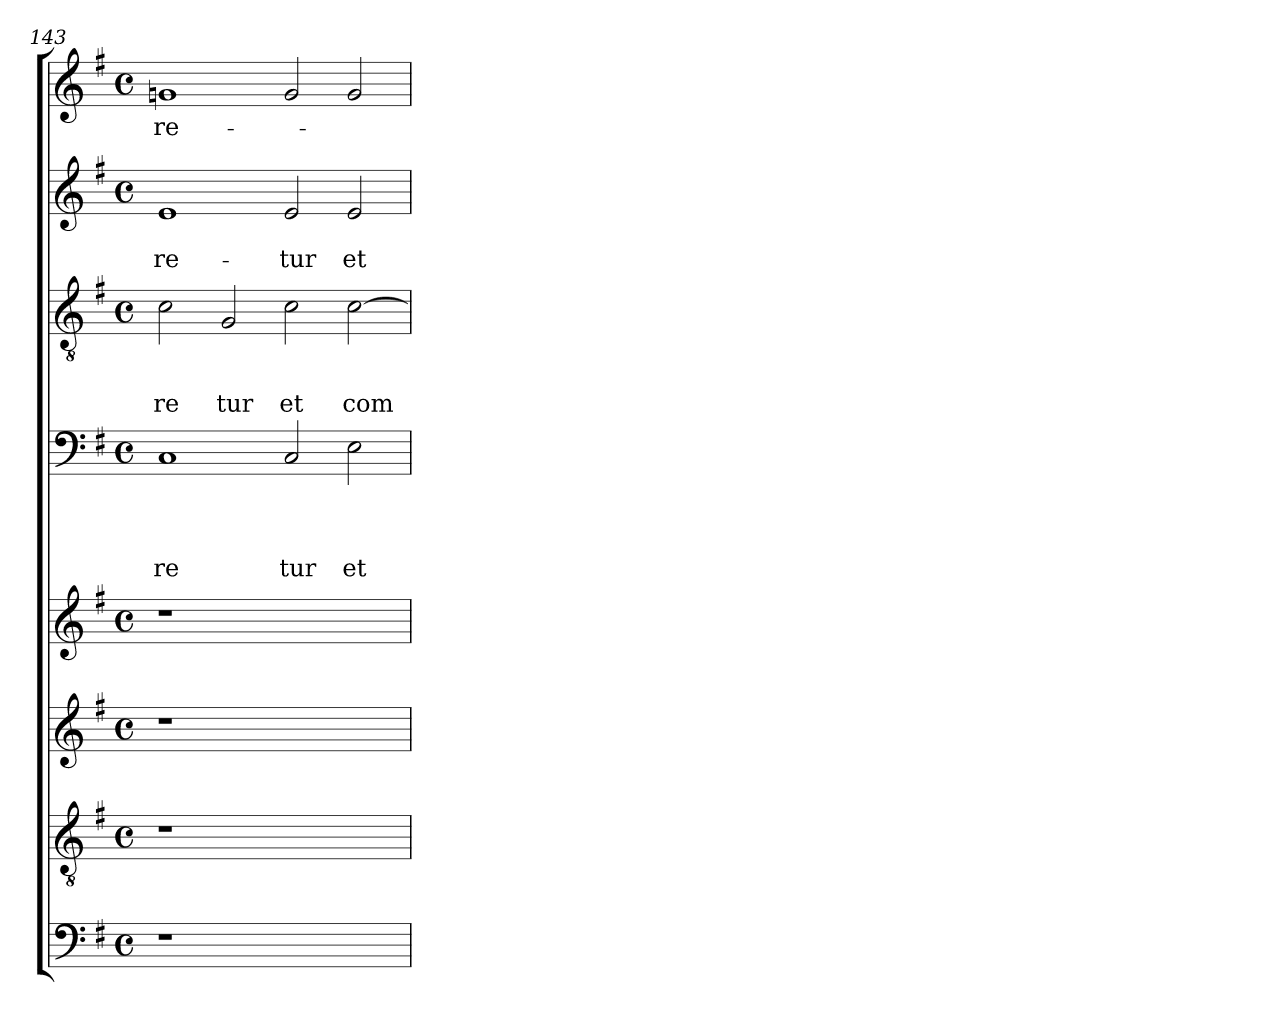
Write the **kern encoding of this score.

**kern	**kern	**kern	**kern	**kern	**text	**text	**text	**text	**kern	**text	**text	**text	**kern	**text	**text	**kern	**text
*part8	*part7	*part6	*part5	*part4	*part4	*part4	*part4	*part4	*part3	*part3	*part3	*part3	*part2	*part2	*part2	*part1	*part1
*staff8	*staff7	*staff6	*staff5	*staff4	*staff4	*staff4	*staff4	*staff4	*staff3	*staff3	*staff3	*staff3	*staff2	*staff2	*staff2	*staff1	*staff1
*clefF4	*clefGv2	*clefG2	*clefG2	*clefF4	*	*	*	*	*clefGv2	*	*	*	*clefG2	*	*	*clefG2	*
*k[f#]	*k[f#]	*k[f#]	*k[f#]	*k[f#]	*	*	*	*	*k[f#]	*	*	*	*k[f#]	*	*	*k[f#]	*
*G:	*G:	*G:	*G:	*G:	*	*	*	*	*G:	*	*	*	*G:	*	*	*G:	*
*M4/4	*M4/4	*M4/4	*M4/4	*M4/4	*	*	*	*	*M4/4	*	*	*	*M4/4	*	*	*M4/4	*
*met(c)	*met(c)	*met(c)	*met(c)	*met(c)	*	*	*	*	*met(c)	*	*	*	*met(c)	*	*	*met(c)	*
=143	=143	=143	=143	=143	=143	=143	=143	=143	=143	=143	=143	=143	=143	=143	=143	=143	=143
!	!	!	!	!	!	!	!	!LO:LY:b	!	!	!	!LO:LY:b	!	!	!LO:LY:b	!	!LO:LY:b
1r	1r	1r	1r	1C	.	.	.	re	2c\	.	.	re	1e	.	-re-	1gn	-re-
!	!	!	!	!	!	!	!	!	!	!	!	!LO:LY:b	!	!	!	!	!
.	.	.	.	.	.	.	.	.	2G/	.	.	tur	.	.	.	.	.
!	!	!	!	!	!	!	!	!LO:LY:b	!	!	!	!LO:LY:b	!	!	!LO:LY:b	!	!
1ryy	1ryy	1ryy	1ryy	2C/	.	.	.	tur	2c\	.	.	et	2e/	.	-tur	2g/	.
!	!	!	!	!	!	!	!	!LO:LY:b	!	!	!	!LO:LY:b	!	!	!LO:LY:b	!	!
.	.	.	.	2E\	.	.	.	et	[>2c\	.	.	com	2e/	.	et	2g/	.
=	=	=	=	=	=	=	=	=	=	=	=	=	=	=	=	=	=
*-	*-	*-	*-	*-	*-	*-	*-	*-	*-	*-	*-	*-	*-	*-	*-	*-	*-
